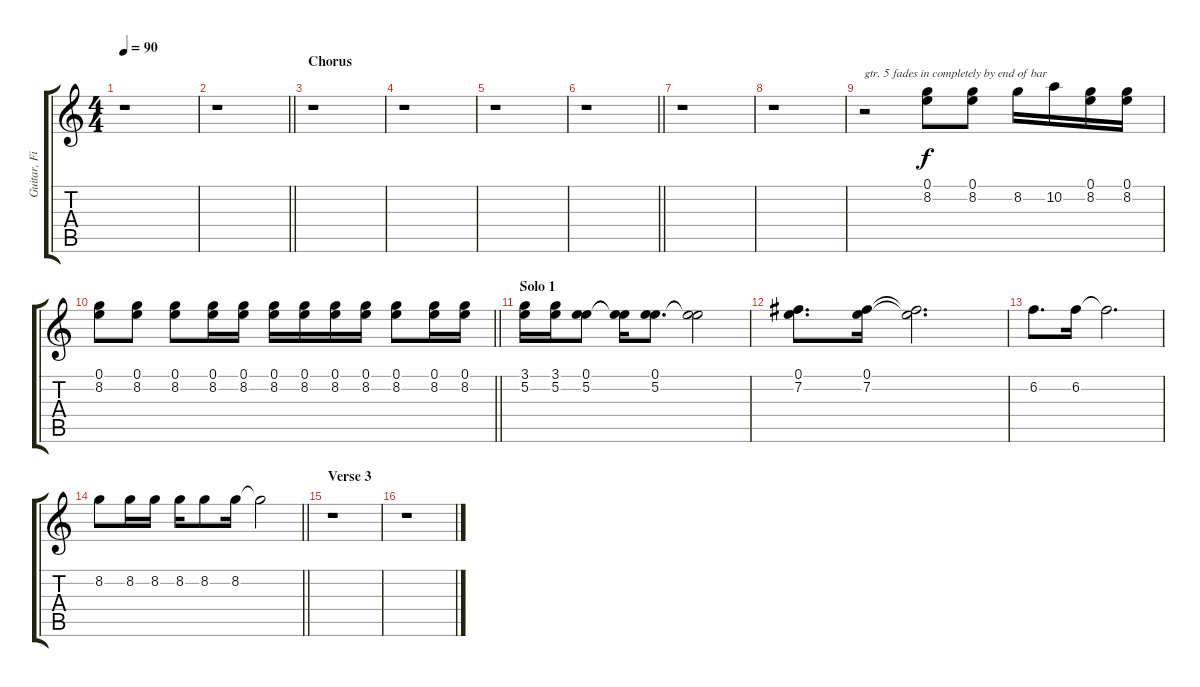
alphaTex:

\track ("Guitar, Fills" "Guitar, Fi") {instrument electricguitarjazz}
\staff {score tabs}
\tuning (E4 B3 G3 D3 A2 E2) {hide}
\ts (4 4)
\tempo 90
\clef g2
\ks c
r.1{dy f} |
\barLineRight lightlight
r.1 |
\section ("" "Chorus")
r.1 |
r.1 |
r.1 |
\barLineRight lightlight
r.1 |
r.1 |
r.1 |
r.2{txt "gtr. 5 fades in completely by end of bar"} (0.1 8.2).8 (0.1 8.2).8 8.2.16 10.2.16 (0.1 8.2).16 (0.1 8.2).16 |
\barLineRight lightlight
(0.1 8.2).8 (0.1 8.2).8 (0.1 8.2).8 (0.1 8.2).16 (0.1 8.2).16 (0.1 8.2).16 (0.1 8.2).16 (0.1 8.2).16 (0.1 8.2).16 (0.1 8.2).8 (0.1 8.2).16 (0.1 8.2).16 |
\section ("" "Solo 1")
(3.1 5.2).16 (3.1 5.2).16 (0.1 5.2).8 (0.1{t} 5.2{t}).16 (0.1 5.2).8{d} (0.1{t} 5.2{t}).2 |
(0.1 7.2).8{d} (0.1 7.2).16 (0.1{t} 7.2{t}).2{d} |
6.2.8{d} 6.2.16 6.2{t}.2{d} |
\barLineRight lightlight
8.2.8 8.2.16 8.2.16 8.2.16 8.2.8 8.2.16 8.2{t}.2 |
\section ("" "Verse 3")
r.1 |
r.1
